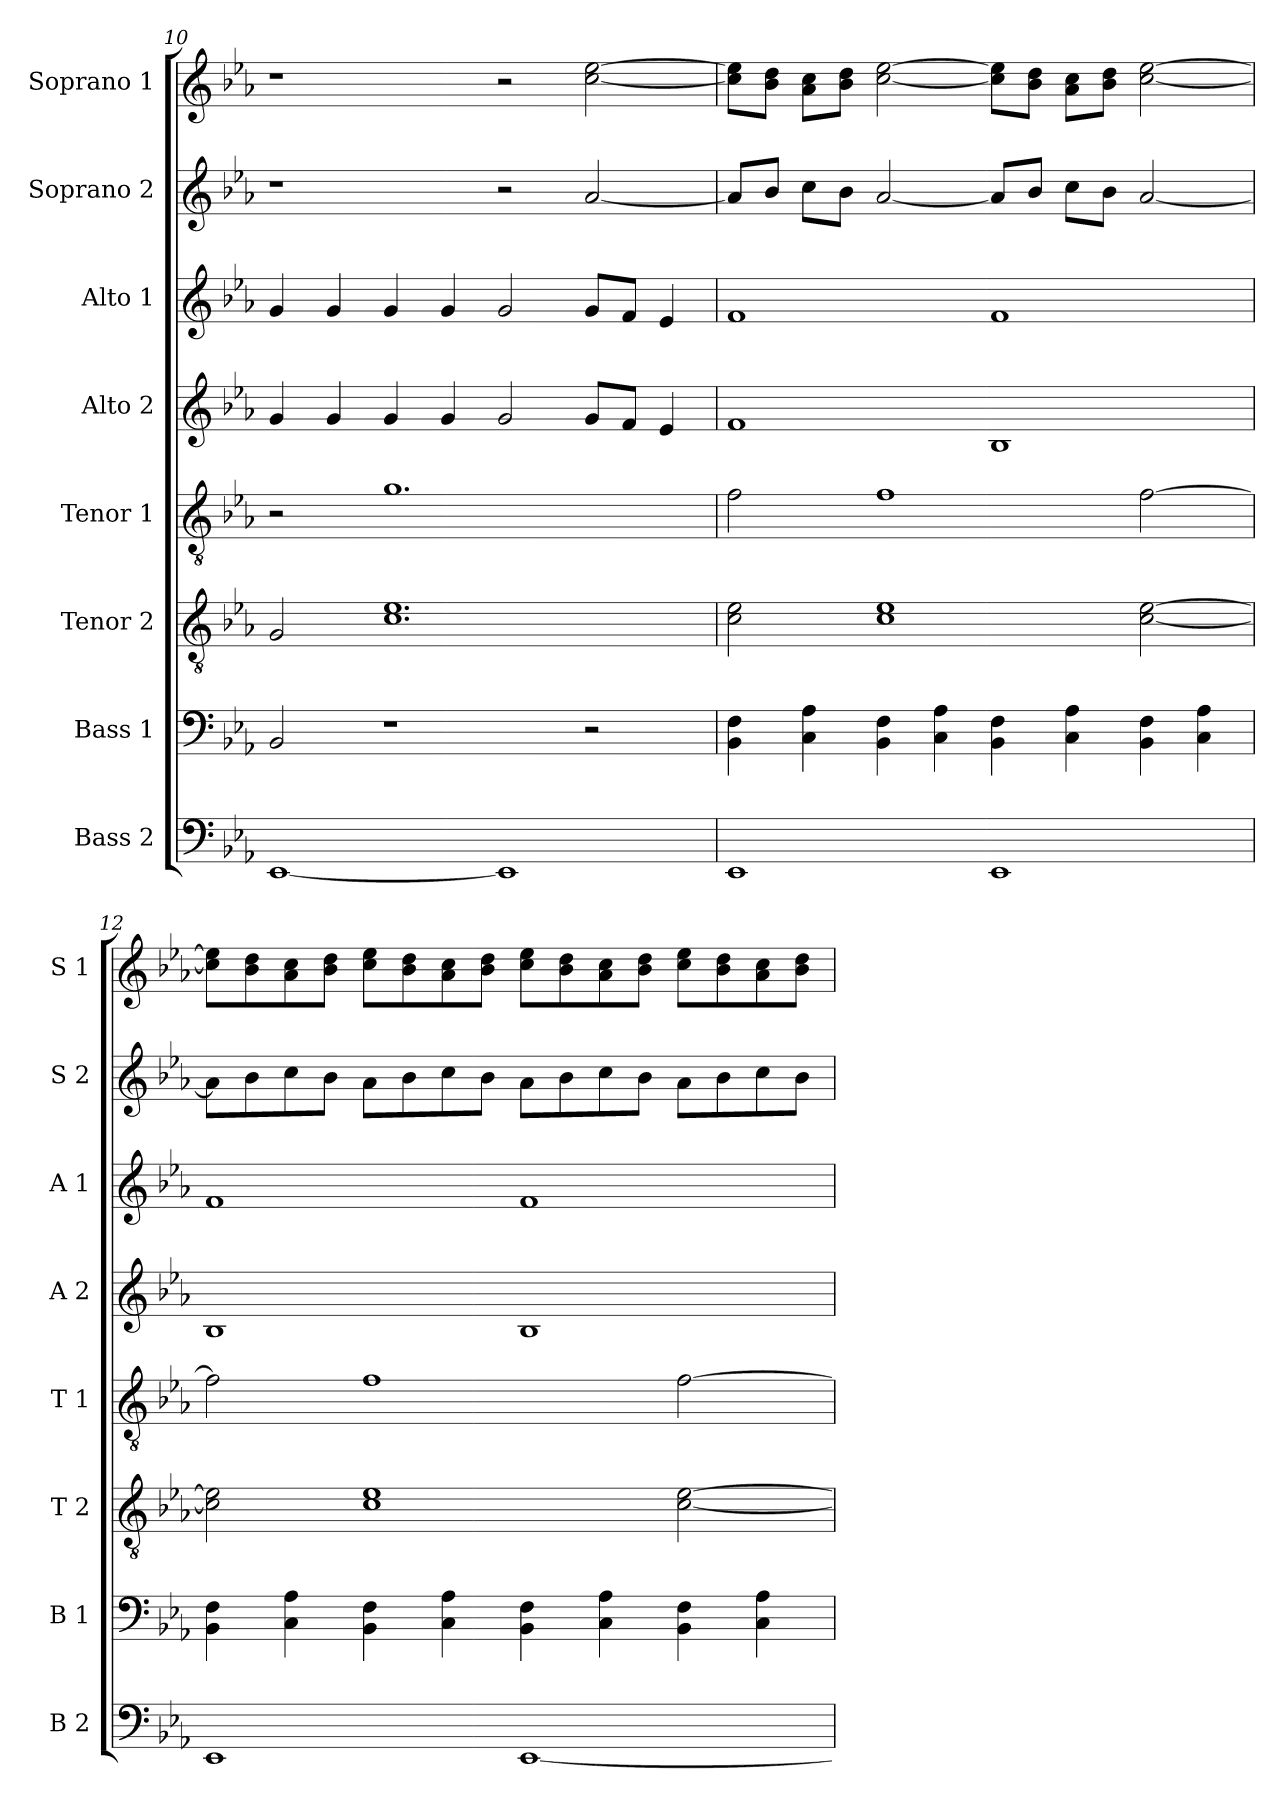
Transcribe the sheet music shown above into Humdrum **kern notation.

**kern	**kern	**kern	**kern	**kern	**kern	**kern	**kern
*part8	*part7	*part6	*part5	*part4	*part3	*part2	*part1
*staff8	*staff7	*staff6	*staff5	*staff4	*staff3	*staff2	*staff1
*I"Bass 2	*I"Bass 1	*I"Tenor 2	*I"Tenor 1	*I"Alto 2	*I"Alto 1	*I"Soprano 2	*I"Soprano 1
*I'B 2	*I'B 1	*I'T 2	*I'T 1	*I'A 2	*I'A 1	*I'S 2	*I'S 1
*clefF4	*clefF4	*clefGv2	*clefGv2	*clefG2	*clefG2	*clefG2	*clefG2
*k[b-e-a-]	*k[b-e-a-]	*k[b-e-a-]	*k[b-e-a-]	*k[b-e-a-]	*k[b-e-a-]	*k[b-e-a-]	*k[b-e-a-]
*E-:	*E-:	*E-:	*E-:	*E-:	*E-:	*E-:	*E-:
=10	=10	=10	=10	=10	=10	=10	=10
[1EE-	2BB-	2G	2r	4g	4g	1r	1r
.	.	.	.	4g	4g	.	.
.	1r	1.c 1.e-	1.g	4g	4g	.	.
.	.	.	.	4g	4g	.	.
1EE-]	.	.	.	2g	2g	2r	2r
.	2r	.	.	8gL	8gL	[2a-	[2cc [2ee-
.	.	.	.	8fJ	8fJ	.	.
.	.	.	.	4e-	4e-	.	.
=11	=11	=11	=11	=11	=11	=11	=11
1EE-	4BB- 4F	2c 2e-	2f	1f	1f	8a-L]	8cc] 8ee-]L
.	.	.	.	.	.	8b-J	8b- 8ddJ
.	4C 4A-	.	.	.	.	8ccL	8a- 8ccL
.	.	.	.	.	.	8b-J	8b- 8ddJ
.	4BB- 4F	1c 1e-	1f	.	.	[2a-	[2cc [2ee-
.	4C 4A-	.	.	.	.	.	.
1EE-	4BB- 4F	.	.	1B-	1f	8a-L]	8cc] 8ee-]L
.	.	.	.	.	.	8b-J	8b- 8ddJ
.	4C 4A-	.	.	.	.	8ccL	8a- 8ccL
.	.	.	.	.	.	8b-J	8b- 8ddJ
.	4BB- 4F	[2c [2e-	[2f	.	.	[2a-	[2cc [2ee-
.	4C 4A-	.	.	.	.	.	.
=12	=12	=12	=12	=12	=12	=12	=12
1EE-	4BB- 4F	2c] 2e-]	2f]	1B-	1f	8a-L]	8cc] 8ee-]L
.	.	.	.	.	.	8b-	8b- 8dd
.	4C 4A-	.	.	.	.	8cc	8a- 8cc
.	.	.	.	.	.	8b-J	8b- 8ddJ
.	4BB- 4F	1c 1e-	1f	.	.	8a-L	8cc 8ee-L
.	.	.	.	.	.	8b-	8b- 8dd
.	4C 4A-	.	.	.	.	8cc	8a- 8cc
.	.	.	.	.	.	8b-J	8b- 8ddJ
[1EE-	4BB- 4F	.	.	1B-	1f	8a-L	8cc 8ee-L
.	.	.	.	.	.	8b-	8b- 8dd
.	4C 4A-	.	.	.	.	8cc	8a- 8cc
.	.	.	.	.	.	8b-J	8b- 8ddJ
.	4BB- 4F	[2c [2e-	[2f	.	.	8a-L	8cc 8ee-L
.	.	.	.	.	.	8b-	8b- 8dd
.	4C 4A-	.	.	.	.	8cc	8a- 8cc
.	.	.	.	.	.	8b-J	8b- 8ddJ
=	=	=	=	=	=	=	=
*-	*-	*-	*-	*-	*-	*-	*-
